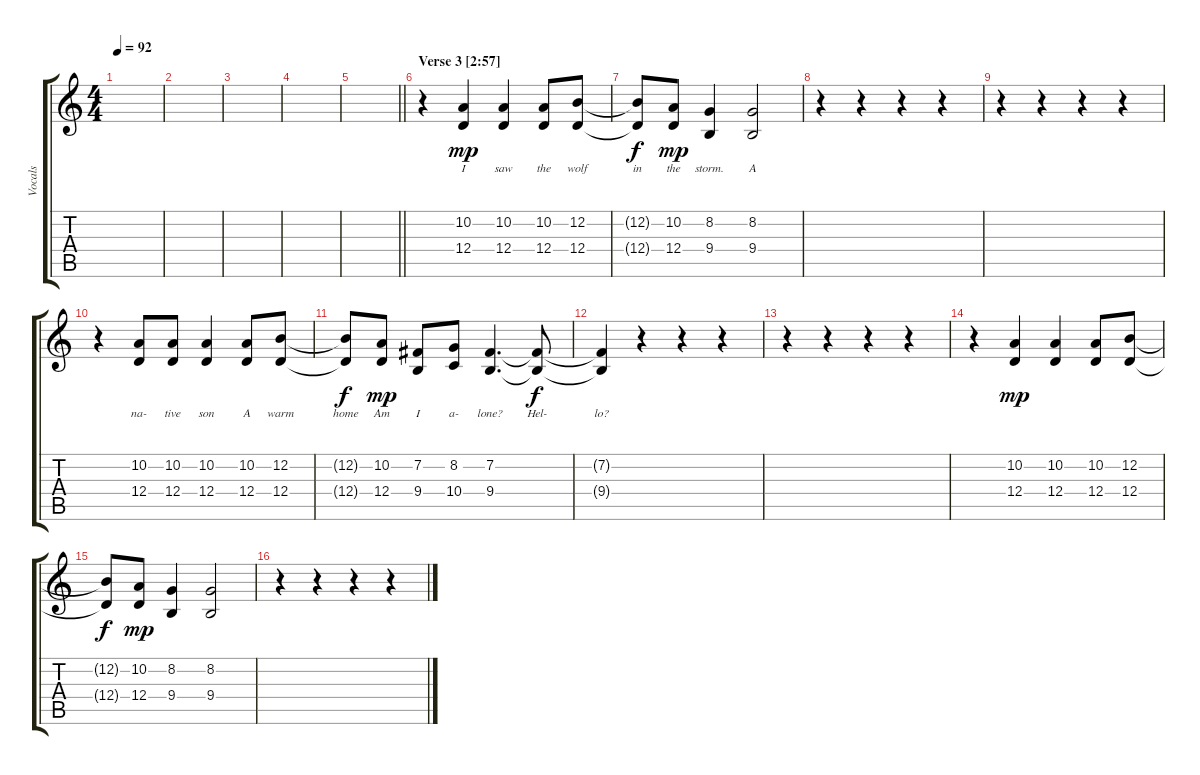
\track ("Vocals" "Vocals") {instrument clarinet}
\staff {score tabs}
\tuning (E4 B3 G3 D3 A2 E2) {hide}
\ts (4 4)
\tempo 92
\clef g2
\ks c
|
|
|
|
\barLineRight lightlight
|
\section ("" "Verse 3 [2:57]")
r.4 (10.2 12.4).4{lyrics (0 "I") lyrics (1 "") lyrics (2 "") lyrics (3 "") lyrics (4 "") dy mp} (10.2 12.4).4{lyrics (0 "saw") lyrics (1 "") lyrics (2 "") lyrics (3 "") lyrics (4 "")} (10.2 12.4).8{lyrics (0 "the") lyrics (1 "") lyrics (2 "") lyrics (3 "") lyrics (4 "")} (12.2 12.4).8{lyrics (0 "wolf") lyrics (1 "") lyrics (2 "") lyrics (3 "") lyrics (4 "")} |
(12.2{t} 12.4{t}).8{lyrics (0 "in") lyrics (1 "") lyrics (2 "") lyrics (3 "") lyrics (4 "") dy f} (10.2 12.4).8{lyrics (0 "the") lyrics (1 "") lyrics (2 "") lyrics (3 "") lyrics (4 "") dy mp} (8.2 9.4).4{lyrics (0 "storm.") lyrics (1 "") lyrics (2 "") lyrics (3 "") lyrics (4 "")} (8.2 9.4).2{lyrics (0 "A") lyrics (1 "") lyrics (2 "") lyrics (3 "") lyrics (4 "")} |
r.4 r.4 r.4 r.4 |
r.4 r.4 r.4 r.4 |
r.4 (10.2 12.4).8{lyrics (0 "na-") lyrics (1 "") lyrics (2 "") lyrics (3 "") lyrics (4 "")} (10.2 12.4).8{lyrics (0 "tive") lyrics (1 "") lyrics (2 "") lyrics (3 "") lyrics (4 "")} (10.2 12.4).4{lyrics (0 "son") lyrics (1 "") lyrics (2 "") lyrics (3 "") lyrics (4 "")} (10.2 12.4).8{lyrics (0 "A") lyrics (1 "") lyrics (2 "") lyrics (3 "") lyrics (4 "")} (12.2 12.4).8{lyrics (0 "warm") lyrics (1 "") lyrics (2 "") lyrics (3 "") lyrics (4 "")} |
(12.2{t} 12.4{t}).8{lyrics (0 "home") lyrics (1 "") lyrics (2 "") lyrics (3 "") lyrics (4 "") dy f} (10.2 12.4).8{lyrics (0 "Am") lyrics (1 "") lyrics (2 "") lyrics (3 "") lyrics (4 "") dy mp} (7.2 9.4).8{lyrics (0 "I") lyrics (1 "") lyrics (2 "") lyrics (3 "") lyrics (4 "")} (8.2 10.4).8{lyrics (0 "a-") lyrics (1 "") lyrics (2 "") lyrics (3 "") lyrics (4 "")} (7.2 9.4).4{d lyrics (0 "lone?") lyrics (1 "") lyrics (2 "") lyrics (3 "") lyrics (4 "")} (7.2{t} 9.4{t}).8{lyrics (0 "Hel-") lyrics (1 "") lyrics (2 "") lyrics (3 "") lyrics (4 "") dy f} |
(7.2{t} 9.4{t}).4{lyrics (0 "lo?") lyrics (1 "") lyrics (2 "") lyrics (3 "") lyrics (4 "")} r.4 r.4 r.4 |
r.4 r.4 r.4 r.4 |
r.4 (10.2 12.4).4{dy mp} (10.2 12.4).4 (10.2 12.4).8 (12.2 12.4).8 |
(12.2{t} 12.4{t}).8{dy f} (10.2 12.4).8{dy mp} (8.2 9.4).4 (8.2 9.4).2 |
r.4 r.4 r.4 r.4
